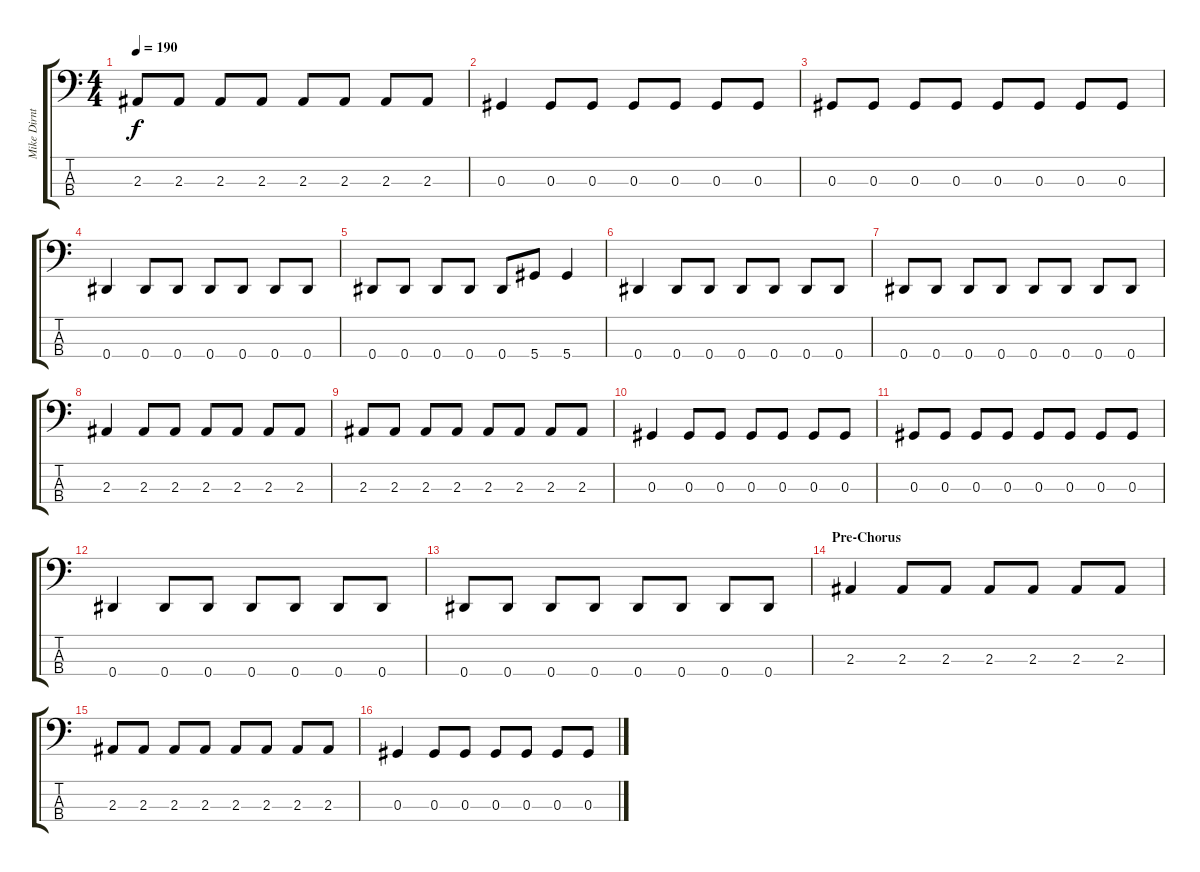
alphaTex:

\track ("Mike Dirnt (Bass Double)" "Mike Dirnt") {instrument electricbasspick}
\staff {score tabs}
\tuning (Gb2 Db2 Ab1 Eb1) {hide}
\ts (4 4)
\tempo 190
\clef f4
\ks c
2.3.8{dy f} 2.3.8 2.3.8 2.3.8 2.3.8 2.3.8 2.3.8 2.3.8 |
0.3.4 0.3.8 0.3.8 0.3.8 0.3.8 0.3.8 0.3.8 |
0.3.8 0.3.8 0.3.8 0.3.8 0.3.8 0.3.8 0.3.8 0.3.8 |
0.4.4 0.4.8 0.4.8 0.4.8 0.4.8 0.4.8 0.4.8 |
0.4.8 0.4.8 0.4.8 0.4.8 0.4.8 5.4.8 5.4.4 |
0.4.4 0.4.8 0.4.8 0.4.8 0.4.8 0.4.8 0.4.8 |
0.4.8 0.4.8 0.4.8 0.4.8 0.4.8 0.4.8 0.4.8 0.4.8 |
2.3.4 2.3.8 2.3.8 2.3.8 2.3.8 2.3.8 2.3.8 |
2.3.8 2.3.8 2.3.8 2.3.8 2.3.8 2.3.8 2.3.8 2.3.8 |
0.3.4 0.3.8 0.3.8 0.3.8 0.3.8 0.3.8 0.3.8 |
0.3.8 0.3.8 0.3.8 0.3.8 0.3.8 0.3.8 0.3.8 0.3.8 |
0.4.4 0.4.8 0.4.8 0.4.8 0.4.8 0.4.8 0.4.8 |
0.4.8 0.4.8 0.4.8 0.4.8 0.4.8 0.4.8 0.4.8 0.4.8 |
\section ("" "Pre-Chorus")
2.3.4 2.3.8 2.3.8 2.3.8 2.3.8 2.3.8 2.3.8 |
2.3.8 2.3.8 2.3.8 2.3.8 2.3.8 2.3.8 2.3.8 2.3.8 |
0.3.4 0.3.8 0.3.8 0.3.8 0.3.8 0.3.8 0.3.8
